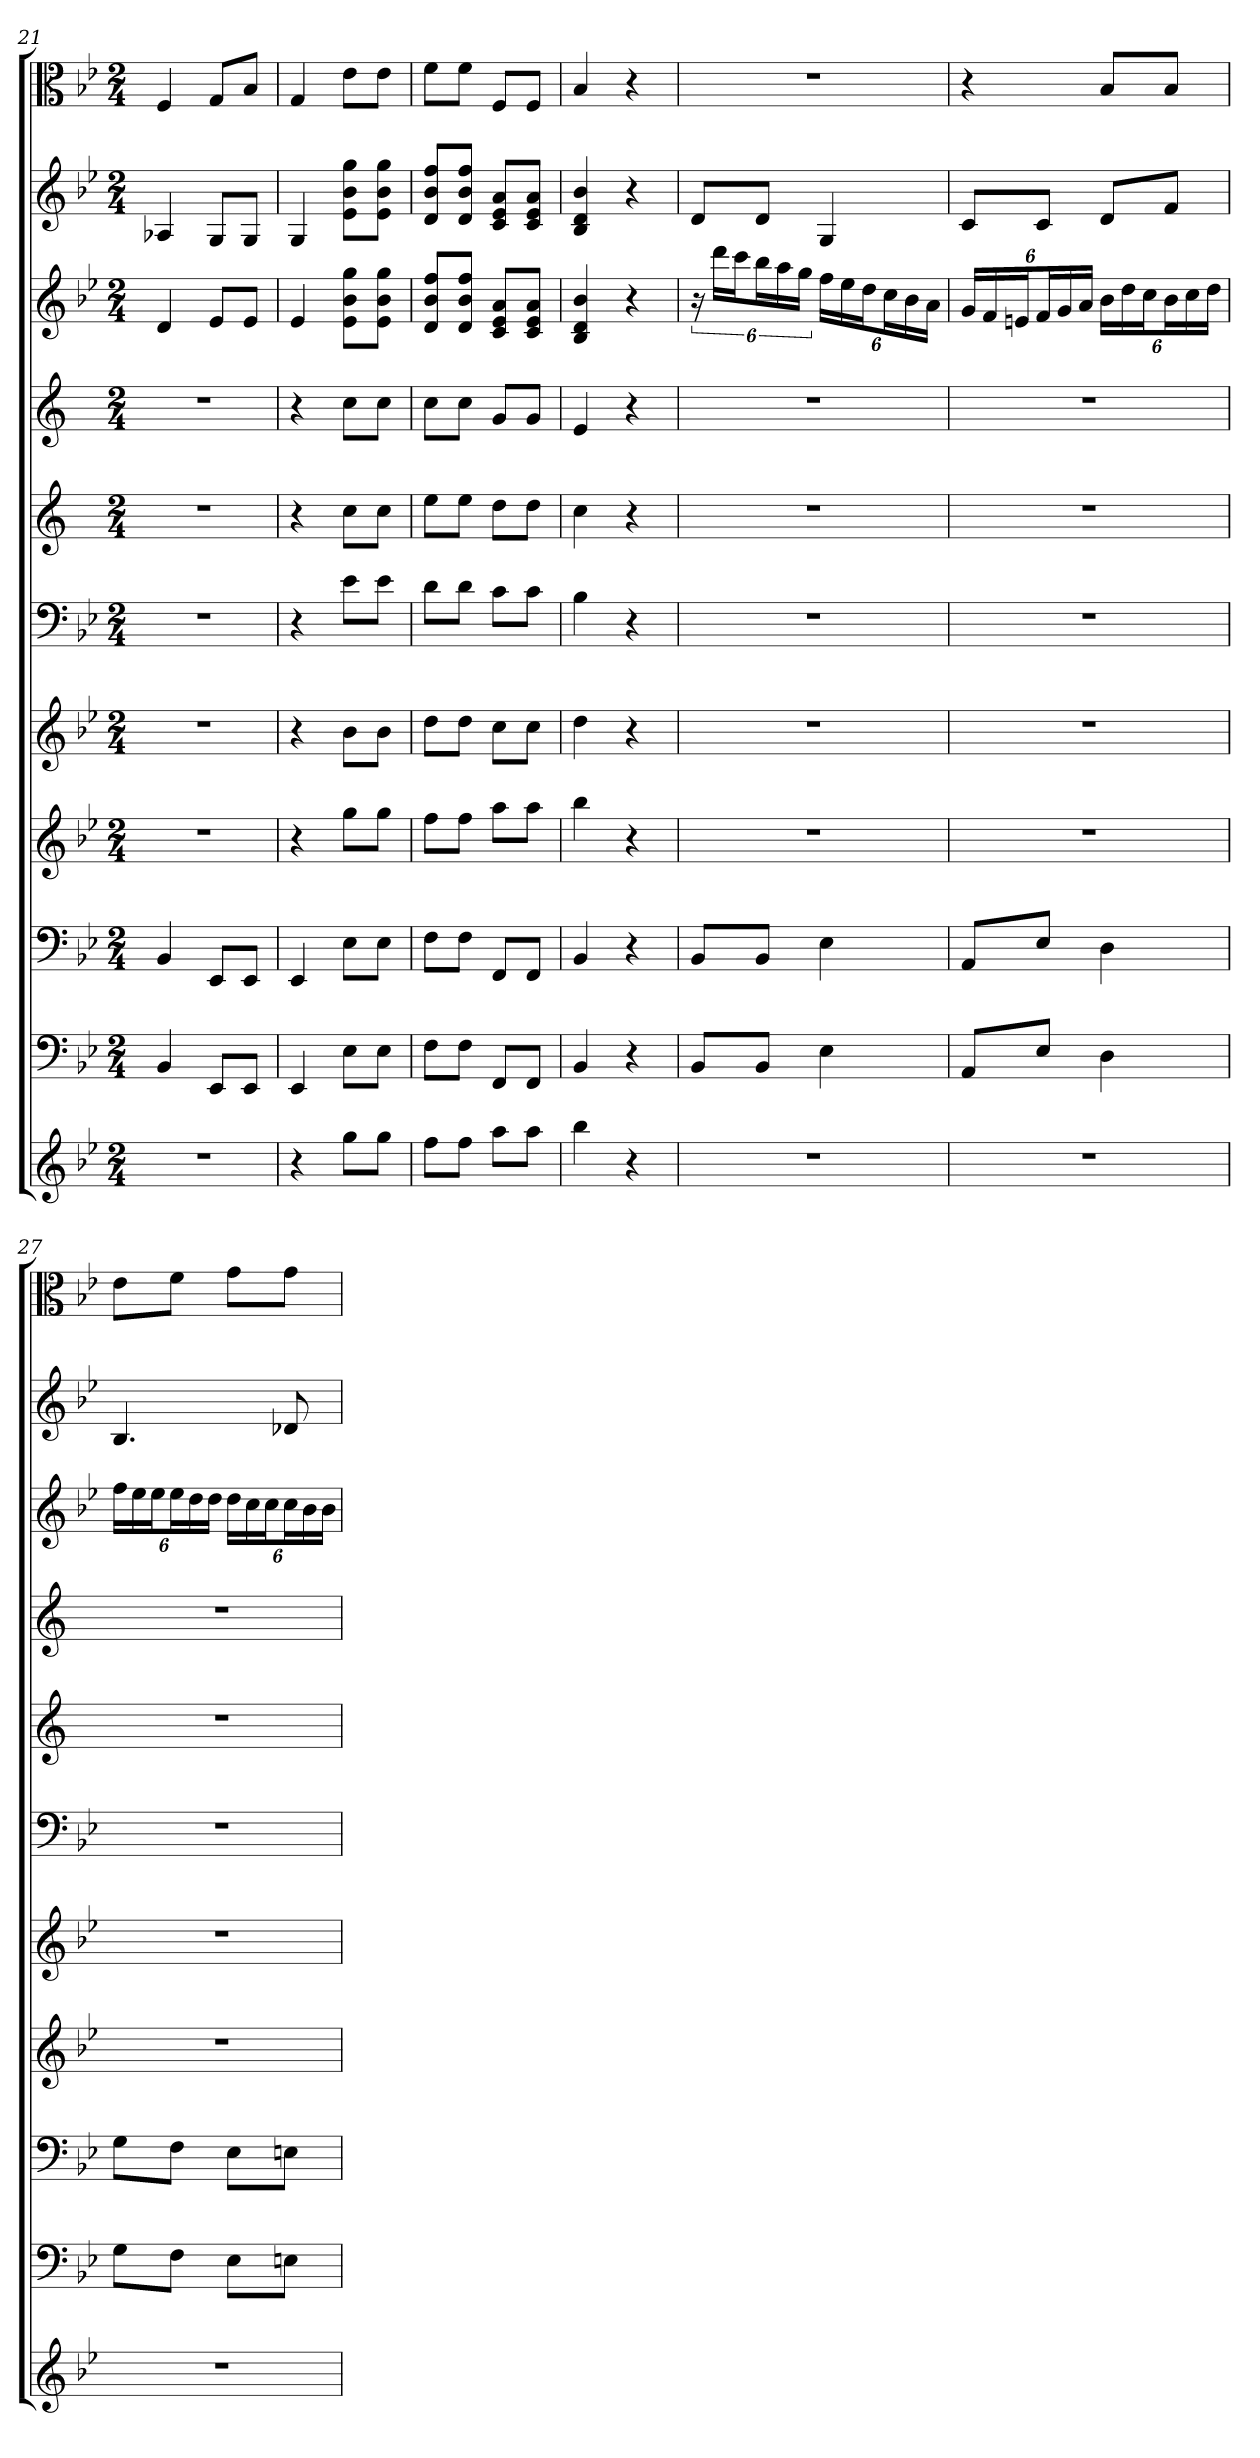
**kern	**kern	**kern	**kern	**kern	**kern	**kern	**kern	**kern	**kern	**kern
*part11	*part10	*part9	*part8	*part7	*part6	*part5	*part4	*part3	*part2	*part1
*staff11	*staff10	*staff9	*staff8	*staff7	*staff6	*staff5	*staff4	*staff3	*staff2	*staff1
*	*clefF4	*clefF4	*	*	*clefF4	*	*	*	*	*clefC3
*k[b-e-]	*k[b-e-]	*k[b-e-]	*k[b-e-]	*k[b-e-]	*k[b-e-]	*k[]	*k[]	*k[b-e-]	*k[b-e-]	*k[b-e-]
*B-:	*B-:	*B-:	*B-:	*B-:	*B-:	*	*	*B-:	*B-:	*B-:
*M2/4	*M2/4	*M2/4	*M2/4	*M2/4	*M2/4	*M2/4	*M2/4	*M2/4	*M2/4	*M2/4
=21	=21	=21	=21	=21	=21	=21	=21	=21	=21	=21
2r	4BB-	4BB-	2r	2r	2r	2r	2r	4d	4A-X	4F
.	8EE-/L	8EE-/L	.	.	.	.	.	8e-L	8GL	8G/L
.	8EE-/J	8EE-/J	.	.	.	.	.	8e-J	8GJ	8B-/J
=22	=22	=22	=22	=22	=22	=22	=22	=22	=22	=22
4r	4EE-	4EE-	4r	4r	4r	4r	4r	4e-	4G	4G
8ggL	8E-\L	8E-\L	8ggL	8b-L	8e-\L	8ccL	8ccL	8e- 8b- 8ggL	8e- 8b- 8ggL	8e-\L
8ggJ	8E-\J	8E-\J	8ggJ	8b-J	8e-\J	8ccJ	8ccJ	8e- 8b- 8ggJ	8e- 8b- 8ggJ	8e-\J
=23	=23	=23	=23	=23	=23	=23	=23	=23	=23	=23
8ffL	8F\L	8F\L	8ffL	8ddL	8d\L	8eeL	8ccL	8d 8b- 8ffL	8d 8b- 8ffL	8f\L
8ffJ	8F\J	8F\J	8ffJ	8ddJ	8d\J	8eeJ	8ccJ	8d 8b- 8ffJ	8d 8b- 8ffJ	8f\J
8aaL	8FF/L	8FF/L	8aaL	8ccL	8c\L	8ddL	8gL	8c 8e- 8aL	8c 8e- 8aL	8F/L
8aaJ	8FF/J	8FF/J	8aaJ	8ccJ	8c\J	8ddJ	8gJ	8c 8e- 8aJ	8c 8e- 8aJ	8F/J
=24	=24	=24	=24	=24	=24	=24	=24	=24	=24	=24
4bb-	4BB-	4BB-	4bb-	4dd	4B-	4cc	4e	4B- 4d 4b-	4B- 4d 4b-	4B-
4r	4r	4r	4r	4r	4r	4r	4r	4r	4r	4r
=25	=25	=25	=25	=25	=25	=25	=25	=25	=25	=25
2r	8BB-/L	8BB-/L	2r	2r	2r	2r	2r	24r	8dL	2r
.	.	.	.	.	.	.	.	24dddLL	.	.
.	.	.	.	.	.	.	.	24cccJ	.	.
.	8BB-/J	8BB-/J	.	.	.	.	.	24bb-L	8dJ	.
.	.	.	.	.	.	.	.	24aa	.	.
.	.	.	.	.	.	.	.	24ggJJ	.	.
.	4E-	4E-	.	.	.	.	.	24ffLL	4G	.
.	.	.	.	.	.	.	.	24ee-	.	.
.	.	.	.	.	.	.	.	24ddJ	.	.
.	.	.	.	.	.	.	.	24ccL	.	.
.	.	.	.	.	.	.	.	24b-	.	.
.	.	.	.	.	.	.	.	24aJJ	.	.
=26	=26	=26	=26	=26	=26	=26	=26	=26	=26	=26
2r	8AA/L	8AA/L	2r	2r	2r	2r	2r	24gLL	8cL	4r
.	.	.	.	.	.	.	.	24f	.	.
.	.	.	.	.	.	.	.	24enJ	.	.
.	8E-/J	8E-/J	.	.	.	.	.	24fL	8cJ	.
.	.	.	.	.	.	.	.	24g	.	.
.	.	.	.	.	.	.	.	24aJJ	.	.
.	4D	4D	.	.	.	.	.	24b-LL	8dL	8B-/L
.	.	.	.	.	.	.	.	24dd	.	.
.	.	.	.	.	.	.	.	24ccJ	.	.
.	.	.	.	.	.	.	.	24b-L	8fJ	8B-/J
.	.	.	.	.	.	.	.	24cc	.	.
.	.	.	.	.	.	.	.	24ddJJ	.	.
=27	=27	=27	=27	=27	=27	=27	=27	=27	=27	=27
2r	8G\L	8G\L	2r	2r	2r	2r	2r	24ffLL	4.B-	8e-\L
.	.	.	.	.	.	.	.	24ee-	.	.
.	.	.	.	.	.	.	.	24ee-J	.	.
.	8F\J	8F\J	.	.	.	.	.	24ee-L	.	8f\J
.	.	.	.	.	.	.	.	24dd	.	.
.	.	.	.	.	.	.	.	24ddJJ	.	.
.	8E-\L	8E-\L	.	.	.	.	.	24ddLL	.	8g\L
.	.	.	.	.	.	.	.	24cc	.	.
.	.	.	.	.	.	.	.	24ccJ	.	.
.	8En\J	8En\J	.	.	.	.	.	24ccL	8d-X	8g\J
.	.	.	.	.	.	.	.	24b-	.	.
.	.	.	.	.	.	.	.	24b-JJ	.	.
=	=	=	=	=	=	=	=	=	=	=
*-	*-	*-	*-	*-	*-	*-	*-	*-	*-	*-
